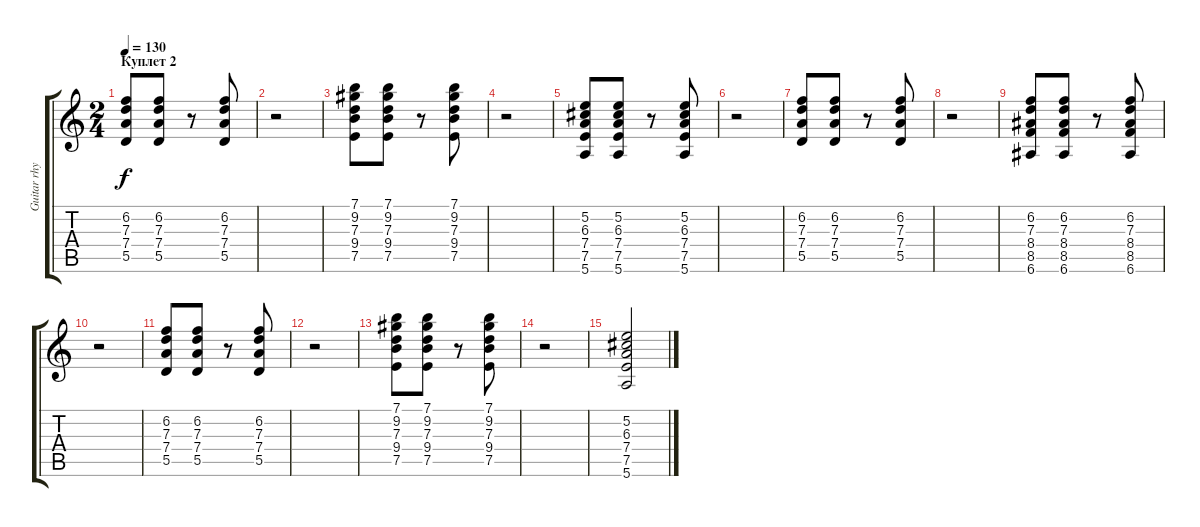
\track ("Guitar rhythm 2" "Guitar rhy") {solo instrument acousticguitarsteel}
\staff {score tabs}
\tuning (E4 B3 G3 D3 A2 E2) {hide}
\ts (2 4)
\section ("" "Куплет 2")
\tempo 130
\clef g2
\ks c
(6.2 7.3 7.4 5.5).8{dy f} (6.2 7.3 7.4 5.5).8 r.8 (6.2 7.3 7.4 5.5).8 |
r.2 |
(7.1 9.2 7.3 9.4 7.5).8 (7.1 9.2 7.3 9.4 7.5).8 r.8 (7.1 9.2 7.3 9.4 7.5).8 |
r.2 |
(5.2 6.3 7.4 7.5 5.6).8 (5.2 6.3 7.4 7.5 5.6).8 r.8 (5.2 6.3 7.4 7.5 5.6).8 |
r.2 |
(6.2 7.3 7.4 5.5).8 (6.2 7.3 7.4 5.5).8 r.8 (6.2 7.3 7.4 5.5).8 |
r.2 |
(6.2 7.3 8.4 8.5 6.6).8 (6.2 7.3 8.4 8.5 6.6).8 r.8 (6.2 7.3 8.4 8.5 6.6).8 |
r.2 |
(6.2 7.3 7.4 5.5).8 (6.2 7.3 7.4 5.5).8 r.8 (6.2 7.3 7.4 5.5).8 |
r.2 |
(7.1 9.2 7.3 9.4 7.5).8 (7.1 9.2 7.3 9.4 7.5).8 r.8 (7.1 9.2 7.3 9.4 7.5).8 |
r.2 |
(5.2 6.3 7.4 7.5 5.6).2
